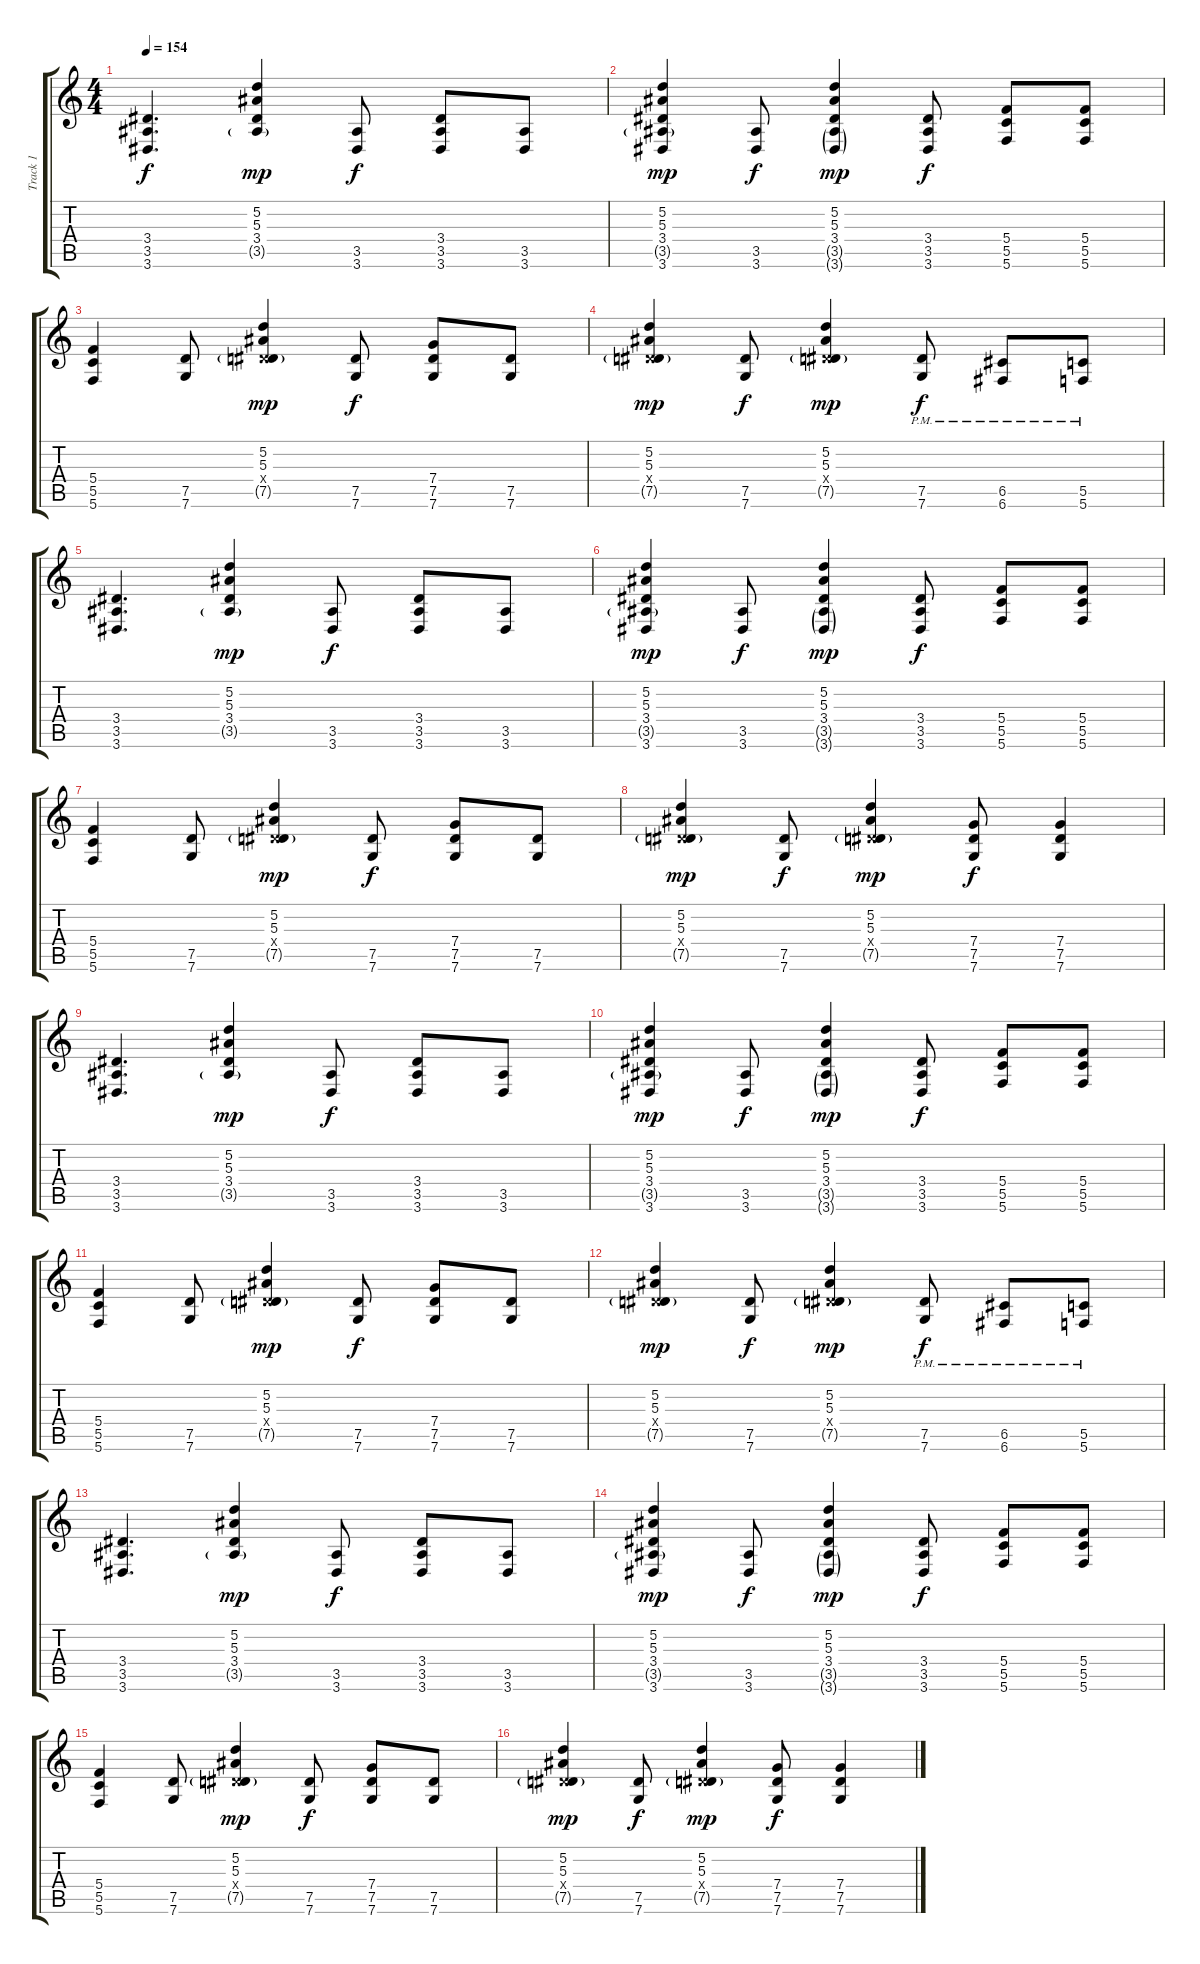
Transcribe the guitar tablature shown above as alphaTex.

\track ("Track 1" "Track 1") {instrument distortionguitar}
\staff {score tabs}
\tuning (D4 A3 F3 C3 G2 C2) {hide}
\ts (4 4)
\tempo 154
\clef g2
\ks c
(3.4 3.5 3.6).4{d dy f} (5.2 5.3 3.4 3.5{g}).4{dy mp} (3.5 3.6).8{dy f} (3.4 3.5 3.6).8 (3.5 3.6).8 |
(5.2 5.3 3.4 3.5{g} 3.6).4{dy mp} (3.5 3.6).8{dy f} (5.2 5.3 3.4 3.5{g} 3.6{g}).4{dy mp} (3.4 3.5 3.6).8{dy f} (5.4 5.5 5.6).8 (5.4 5.5 5.6).8 |
(5.4 5.5 5.6).4 (7.5 7.6).8 (5.2 5.3 3.4{x} 7.5{g}).4{dy mp} (7.5 7.6).8{dy f} (7.4 7.5 7.6).8 (7.5 7.6).8 |
(5.2 5.3 3.4{x} 7.5{g}).4{dy mp} (7.5 7.6).8{dy f} (5.2 5.3 3.4{x} 7.5{g}).4{dy mp} (7.5{pm} 7.6{pm}).8{dy f} (6.5{pm} 6.6{pm}).8 (5.5{pm} 5.6{pm}).8 |
(3.4 3.5 3.6).4{d} (5.2 5.3 3.4 3.5{g}).4{dy mp} (3.5 3.6).8{dy f} (3.4 3.5 3.6).8 (3.5 3.6).8 |
(5.2 5.3 3.4 3.5{g} 3.6).4{dy mp} (3.5 3.6).8{dy f} (5.2 5.3 3.4 3.5{g} 3.6{g}).4{dy mp} (3.4 3.5 3.6).8{dy f} (5.4 5.5 5.6).8 (5.4 5.5 5.6).8 |
(5.4 5.5 5.6).4 (7.5 7.6).8 (5.2 5.3 3.4{x} 7.5{g}).4{dy mp} (7.5 7.6).8{dy f} (7.4 7.5 7.6).8 (7.5 7.6).8 |
(5.2 5.3 3.4{x} 7.5{g}).4{dy mp} (7.5 7.6).8{dy f} (5.2 5.3 3.4{x} 7.5{g}).4{dy mp} (7.4 7.5 7.6).8{dy f} (7.4 7.5 7.6).4 |
(3.4 3.5 3.6).4{d} (5.2 5.3 3.4 3.5{g}).4{dy mp} (3.5 3.6).8{dy f} (3.4 3.5 3.6).8 (3.5 3.6).8 |
(5.2 5.3 3.4 3.5{g} 3.6).4{dy mp} (3.5 3.6).8{dy f} (5.2 5.3 3.4 3.5{g} 3.6{g}).4{dy mp} (3.4 3.5 3.6).8{dy f} (5.4 5.5 5.6).8 (5.4 5.5 5.6).8 |
(5.4 5.5 5.6).4 (7.5 7.6).8 (5.2 5.3 3.4{x} 7.5{g}).4{dy mp} (7.5 7.6).8{dy f} (7.4 7.5 7.6).8 (7.5 7.6).8 |
(5.2 5.3 3.4{x} 7.5{g}).4{dy mp} (7.5 7.6).8{dy f} (5.2 5.3 3.4{x} 7.5{g}).4{dy mp} (7.5{pm} 7.6{pm}).8{dy f} (6.5{pm} 6.6{pm}).8 (5.5{pm} 5.6{pm}).8 |
(3.4 3.5 3.6).4{d} (5.2 5.3 3.4 3.5{g}).4{dy mp} (3.5 3.6).8{dy f} (3.4 3.5 3.6).8 (3.5 3.6).8 |
(5.2 5.3 3.4 3.5{g} 3.6).4{dy mp} (3.5 3.6).8{dy f} (5.2 5.3 3.4 3.5{g} 3.6{g}).4{dy mp} (3.4 3.5 3.6).8{dy f} (5.4 5.5 5.6).8 (5.4 5.5 5.6).8 |
(5.4 5.5 5.6).4 (7.5 7.6).8 (5.2 5.3 3.4{x} 7.5{g}).4{dy mp} (7.5 7.6).8{dy f} (7.4 7.5 7.6).8 (7.5 7.6).8 |
(5.2 5.3 3.4{x} 7.5{g}).4{dy mp} (7.5 7.6).8{dy f} (5.2 5.3 3.4{x} 7.5{g}).4{dy mp} (7.4 7.5 7.6).8{dy f} (7.4 7.5 7.6).4
